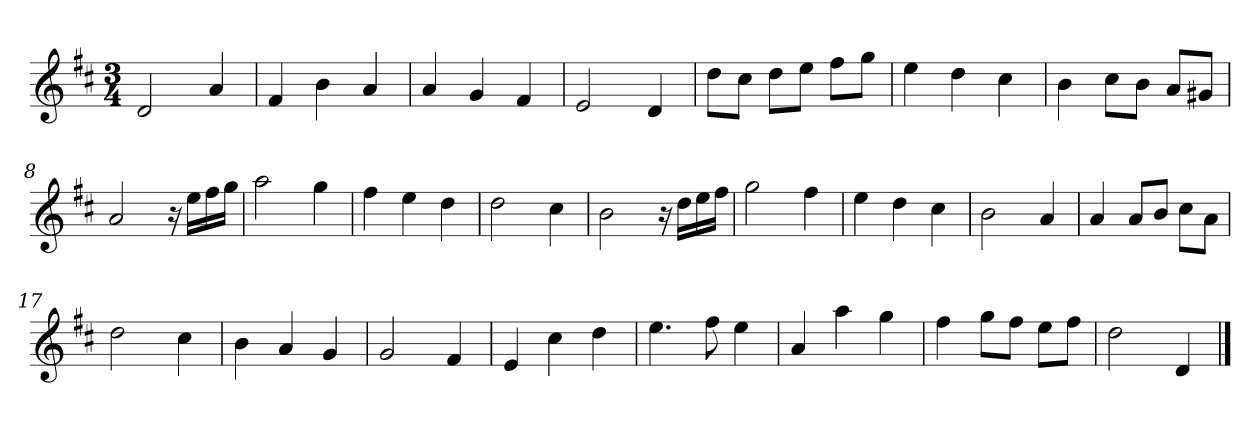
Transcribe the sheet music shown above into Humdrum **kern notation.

**kern
*part1
*staff1
*k[f#c#]
*M3/4
*MM120
=1
2d
4a
=2
4f#
4b
4a
=3
4a
4g
4f#
=4
2e
4d
=5
8ddL
8cc#J
8ddL
8eeJ
8ff#L
8ggJ
=6
4ee
4dd
4cc#
=7
4b
8cc#L
8bJ
8aL
8g#XJ
=8
2a
16r
16eeLL
16ff#
16ggJJ
=9
2aa
4gg
=10
4ff#
4ee
4dd
=11
2dd
4cc#
=12
2b
16r
16ddLL
16ee
16ff#JJ
=13
2gg
4ff#
=14
4ee
4dd
4cc#
=15
2b
4a
=16
4a
8aL
8bJ
8cc#L
8aJ
=17
2dd
4cc#
=18
4b
4a
4g
=19
2g
4f#
=20
4e
4cc#
4dd
=21
4.ee
8ff#
4ee
=22
4a
4aa
4gg
=23
4ff#
8ggL
8ff#J
8eeL
8ff#J
=24
2dd
4d
==
*-
